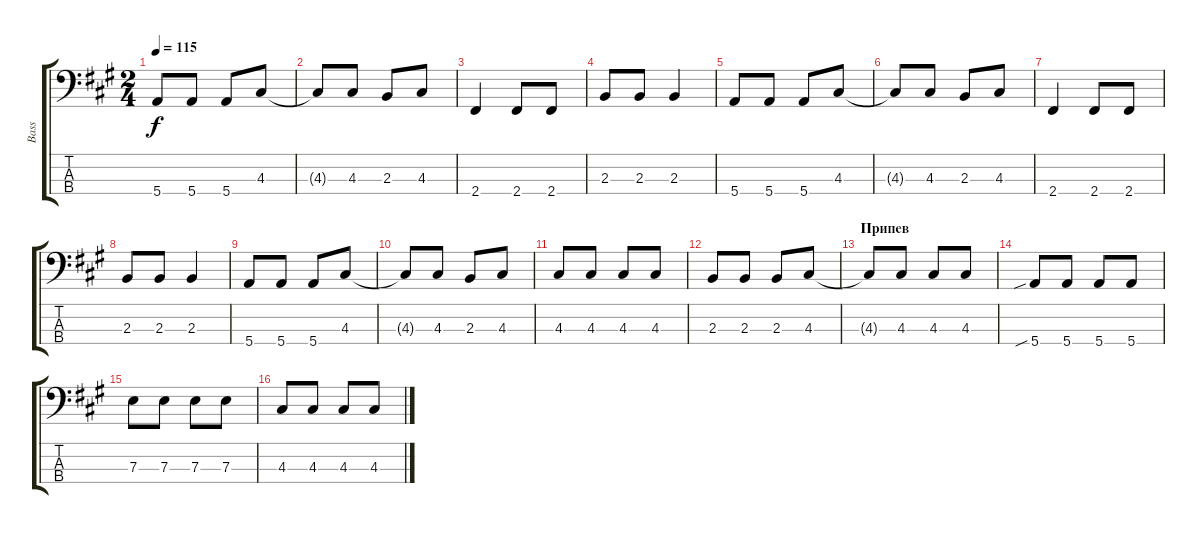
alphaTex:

\track ("Bass" "Bass") {instrument electricbassfinger}
\staff {score tabs}
\tuning (G2 D2 A1 E1) {hide}
\ts (2 4)
\tempo 115
\clef f4
\ks f#minor
5.4.8{dy f} 5.4.8 5.4.8 4.3.8 |
4.3{t}.8 4.3.8 2.3.8 4.3.8 |
2.4.4 2.4.8 2.4.8 |
2.3.8 2.3.8 2.3.4 |
5.4.8 5.4.8 5.4.8 4.3.8 |
4.3{t}.8 4.3.8 2.3.8 4.3.8 |
2.4.4 2.4.8 2.4.8 |
2.3.8 2.3.8 2.3.4 |
5.4.8 5.4.8 5.4.8 4.3.8 |
4.3{t}.8 4.3.8 2.3.8 4.3.8 |
4.3.8 4.3.8 4.3.8 4.3.8 |
2.3.8 2.3.8 2.3.8 4.3.8 |
\section ("" "Припев")
4.3{t}.8 4.3.8 4.3.8 4.3.8 |
5.4{sib}.8 5.4.8 5.4.8 5.4.8 |
7.3.8 7.3.8 7.3.8 7.3.8 |
4.3.8 4.3.8 4.3.8 4.3.8
